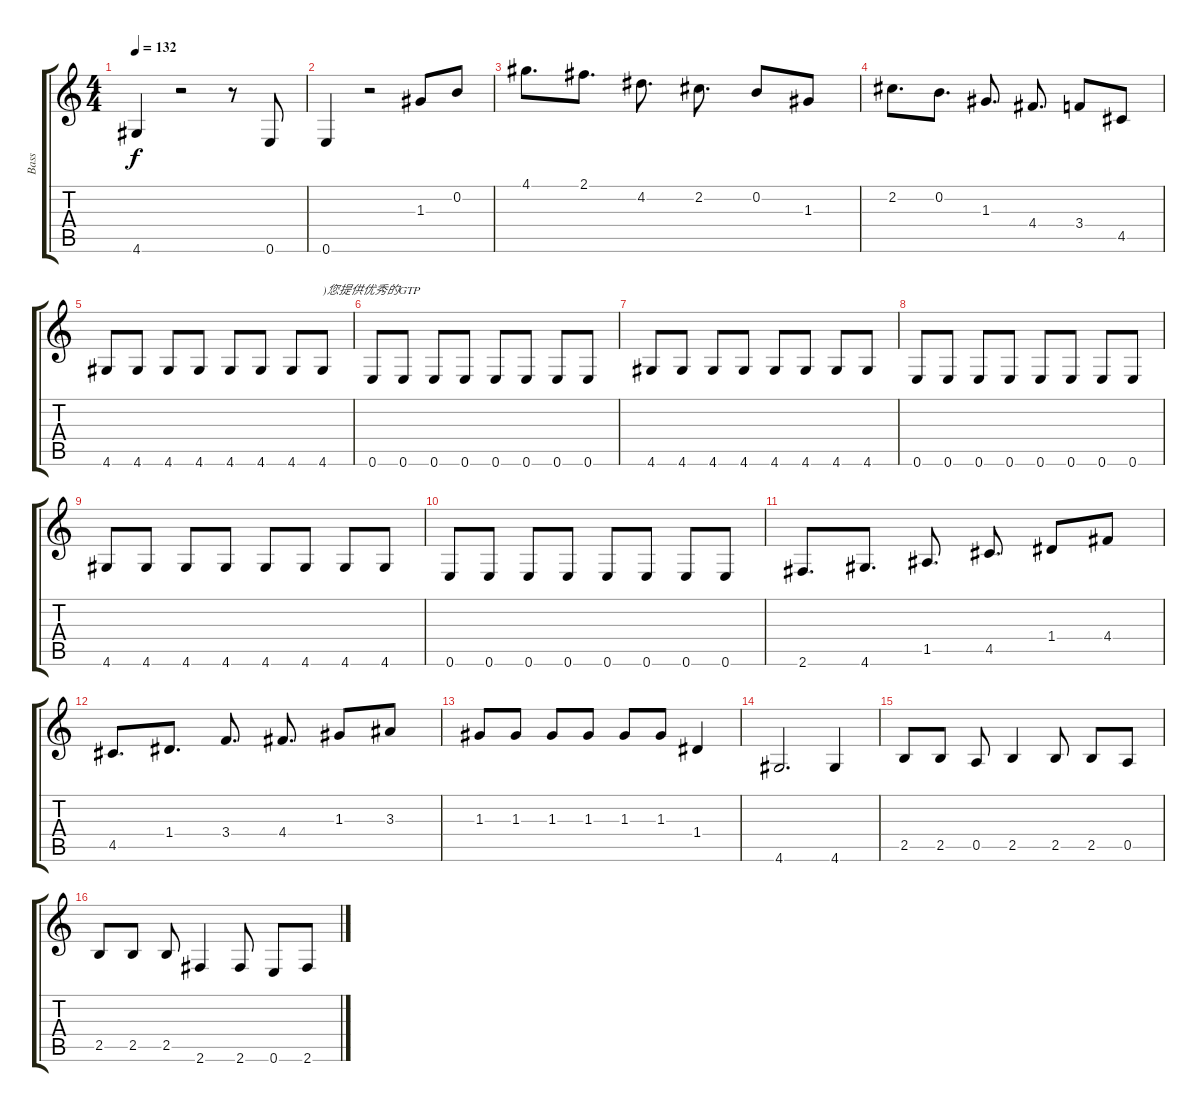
\track ("Bass" "Bass") {instrument electricbasspick}
\staff {score tabs}
\tuning (E4 B3 G3 D3 A2 E2) {hide}
\ts (4 4)
\tempo 132
\clef g2
\ks c
4.6.4{dy f} r.2 r.8 0.6.8 |
0.6.4 r.2 1.3.8 0.2.8 |
4.1.8{d} 2.1.8{d} 4.2.8{d} 2.2.8{d} 0.2.8 1.3.8 |
2.2.8{d} 0.2.8{d} 1.3.8{d} 4.4.8{d} 3.4.8 4.5.8 |
4.6.8 4.6.8 4.6.8 4.6.8 4.6.8 4.6.8 4.6.8 4.6.8{txt ")您提供优秀的GTP"} |
0.6.8 0.6.8 0.6.8 0.6.8 0.6.8 0.6.8 0.6.8 0.6.8 |
4.6.8 4.6.8 4.6.8 4.6.8 4.6.8 4.6.8 4.6.8 4.6.8 |
0.6.8 0.6.8 0.6.8 0.6.8 0.6.8 0.6.8 0.6.8 0.6.8 |
4.6.8 4.6.8 4.6.8 4.6.8 4.6.8 4.6.8 4.6.8 4.6.8 |
0.6.8 0.6.8 0.6.8 0.6.8 0.6.8 0.6.8 0.6.8 0.6.8 |
2.6.8{d} 4.6.8{d} 1.5.8{d} 4.5.8{d} 1.4.8 4.4.8 |
4.5.8{d} 1.4.8{d} 3.4.8{d} 4.4.8{d} 1.3.8 3.3.8 |
1.3.8 1.3.8 1.3.8 1.3.8 1.3.8 1.3.8 1.4.4 |
4.6.2{d} 4.6.4 |
2.5.8 2.5.8 0.5.8 2.5.4 2.5.8 2.5.8 0.5.8 |
2.5.8 2.5.8 2.5.8 2.6.4 2.6.8 0.6.8 2.6.8
